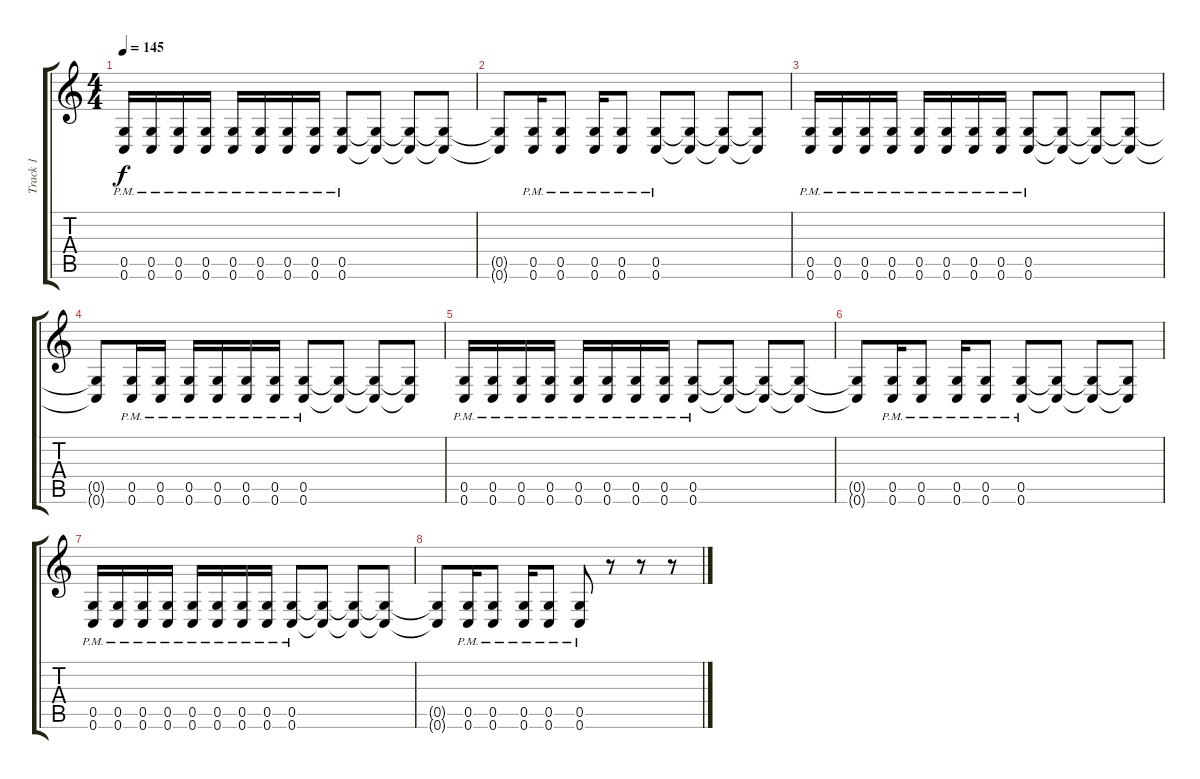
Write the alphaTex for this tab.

\track ("Track 1" "Track 1") {instrument distortionguitar}
\staff {score tabs}
\tuning (D4 A3 F3 C3 G2 C2) {hide}
\ts (4 4)
\section ("" "")
\tempo 145
\clef g2
\ks c
(0.5{pm} 0.6{pm}).16{dy f} (0.5{pm} 0.6{pm}).16 (0.5{pm} 0.6{pm}).16 (0.5{pm} 0.6{pm}).16 (0.5{pm} 0.6{pm}).16 (0.5{pm} 0.6{pm}).16 (0.5{pm} 0.6{pm}).16 (0.5{pm} 0.6{pm}).16 (0.5{pm} 0.6{pm}).8 (0.5{t} 0.6{t}).8 (0.5{t} 0.6{t}).8 (0.5{t} 0.6{t}).8 |
(0.5{t} 0.6{t}).8 (0.5{pm} 0.6{pm}).16 (0.5{pm} 0.6{pm}).8 (0.5{pm} 0.6{pm}).16 (0.5{pm} 0.6{pm}).8 (0.5{pm} 0.6{pm}).8 (0.5{t} 0.6{t}).8 (0.5{t} 0.6{t}).8 (0.5{t} 0.6{t}).8 |
(0.5{pm} 0.6{pm}).16 (0.5{pm} 0.6{pm}).16 (0.5{pm} 0.6{pm}).16 (0.5{pm} 0.6{pm}).16 (0.5{pm} 0.6{pm}).16 (0.5{pm} 0.6{pm}).16 (0.5{pm} 0.6{pm}).16 (0.5{pm} 0.6{pm}).16 (0.5{pm} 0.6{pm}).8 (0.5{t} 0.6{t}).8 (0.5{t} 0.6{t}).8 (0.5{t} 0.6{t}).8 |
(0.5{t} 0.6{t}).8 (0.5{pm} 0.6{pm}).16 (0.5{pm} 0.6{pm}).16 (0.5{pm} 0.6{pm}).16 (0.5{pm} 0.6{pm}).16 (0.5{pm} 0.6{pm}).16 (0.5{pm} 0.6{pm}).16 (0.5{pm} 0.6{pm}).8 (0.5{t} 0.6{t}).8 (0.5{t} 0.6{t}).8 (0.5{t} 0.6{t}).8 |
(0.5{pm} 0.6{pm}).16 (0.5{pm} 0.6{pm}).16 (0.5{pm} 0.6{pm}).16 (0.5{pm} 0.6{pm}).16 (0.5{pm} 0.6{pm}).16 (0.5{pm} 0.6{pm}).16 (0.5{pm} 0.6{pm}).16 (0.5{pm} 0.6{pm}).16 (0.5{pm} 0.6{pm}).8 (0.5{t} 0.6{t}).8 (0.5{t} 0.6{t}).8 (0.5{t} 0.6{t}).8 |
(0.5{t} 0.6{t}).8 (0.5{pm} 0.6{pm}).16 (0.5{pm} 0.6{pm}).8 (0.5{pm} 0.6{pm}).16 (0.5{pm} 0.6{pm}).8 (0.5{pm} 0.6{pm}).8 (0.5{t} 0.6{t}).8 (0.5{t} 0.6{t}).8 (0.5{t} 0.6{t}).8 |
(0.5{pm} 0.6{pm}).16 (0.5{pm} 0.6{pm}).16 (0.5{pm} 0.6{pm}).16 (0.5{pm} 0.6{pm}).16 (0.5{pm} 0.6{pm}).16 (0.5{pm} 0.6{pm}).16 (0.5{pm} 0.6{pm}).16 (0.5{pm} 0.6{pm}).16 (0.5{pm} 0.6{pm}).8 (0.5{t} 0.6{t}).8 (0.5{t} 0.6{t}).8 (0.5{t} 0.6{t}).8 |
(0.5{t} 0.6{t}).8 (0.5{pm} 0.6{pm}).16 (0.5{pm} 0.6{pm}).8 (0.5{pm} 0.6{pm}).16 (0.5{pm} 0.6{pm}).8 (0.5{pm} 0.6{pm}).8 r.8 r.8 r.8
